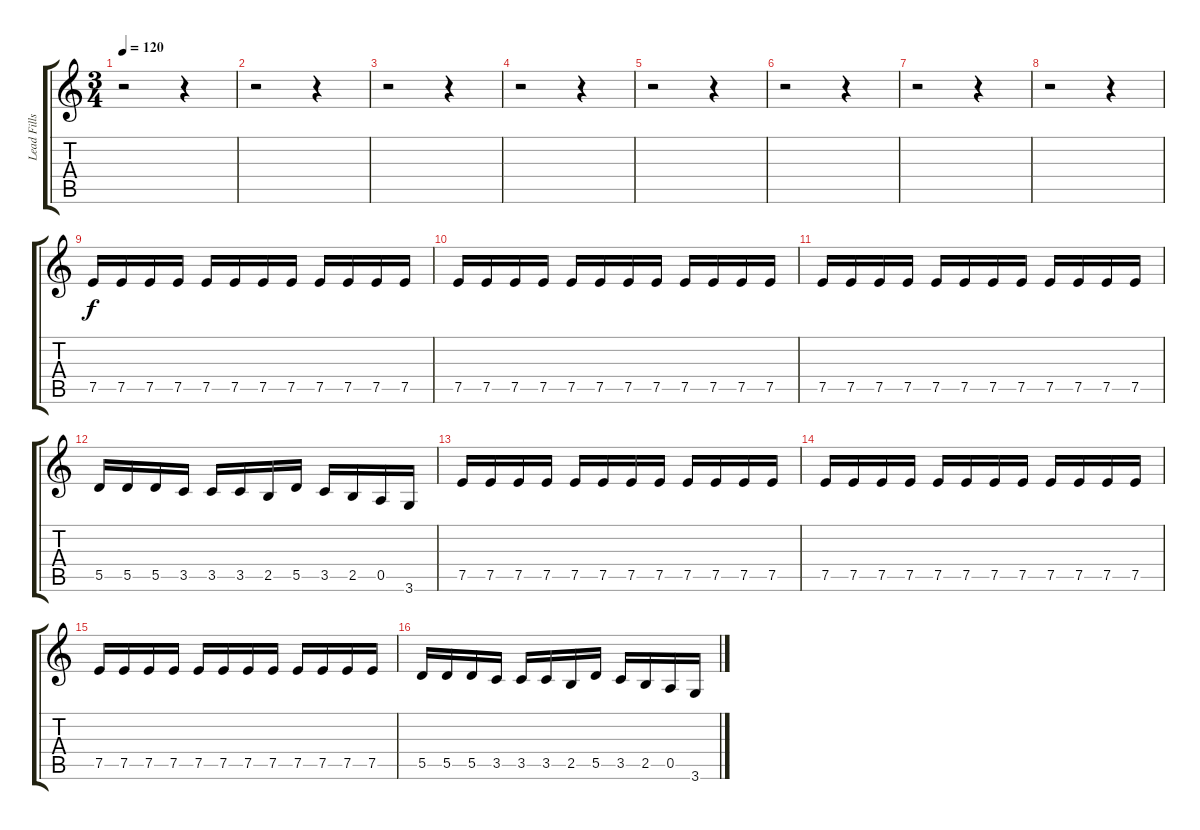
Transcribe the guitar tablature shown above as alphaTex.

\track ("Lead Fills" "Lead Fills") {instrument distortionguitar}
\staff {score tabs}
\tuning (E4 B3 G3 D3 A2 E2) {hide}
\ts (3 4)
\tempo 120
\clef g2
\ks c
r.2{dy f instrument distortionguitar} r.4 |
r.2 r.4 |
r.2 r.4 |
r.2 r.4 |
r.2 r.4 |
r.2 r.4 |
r.2 r.4 |
r.2 r.4 |
7.5.16{volume 12} 7.5.16 7.5.16 7.5.16 7.5.16 7.5.16 7.5.16 7.5.16 7.5.16 7.5.16 7.5.16 7.5.16 |
7.5.16 7.5.16 7.5.16 7.5.16 7.5.16 7.5.16 7.5.16 7.5.16 7.5.16 7.5.16 7.5.16 7.5.16 |
7.5.16 7.5.16 7.5.16 7.5.16 7.5.16 7.5.16 7.5.16 7.5.16 7.5.16 7.5.16 7.5.16 7.5.16 |
5.5.16 5.5.16 5.5.16 3.5.16 3.5.16 3.5.16 2.5.16 5.5.16 3.5.16 2.5.16 0.5.16 3.6.16 |
7.5.16 7.5.16 7.5.16 7.5.16 7.5.16 7.5.16 7.5.16 7.5.16 7.5.16 7.5.16 7.5.16 7.5.16 |
7.5.16 7.5.16 7.5.16 7.5.16 7.5.16 7.5.16 7.5.16 7.5.16 7.5.16 7.5.16 7.5.16 7.5.16 |
7.5.16 7.5.16 7.5.16 7.5.16 7.5.16 7.5.16 7.5.16 7.5.16 7.5.16 7.5.16 7.5.16 7.5.16 |
5.5.16 5.5.16 5.5.16 3.5.16 3.5.16 3.5.16 2.5.16 5.5.16 3.5.16 2.5.16 0.5.16 3.6.16
